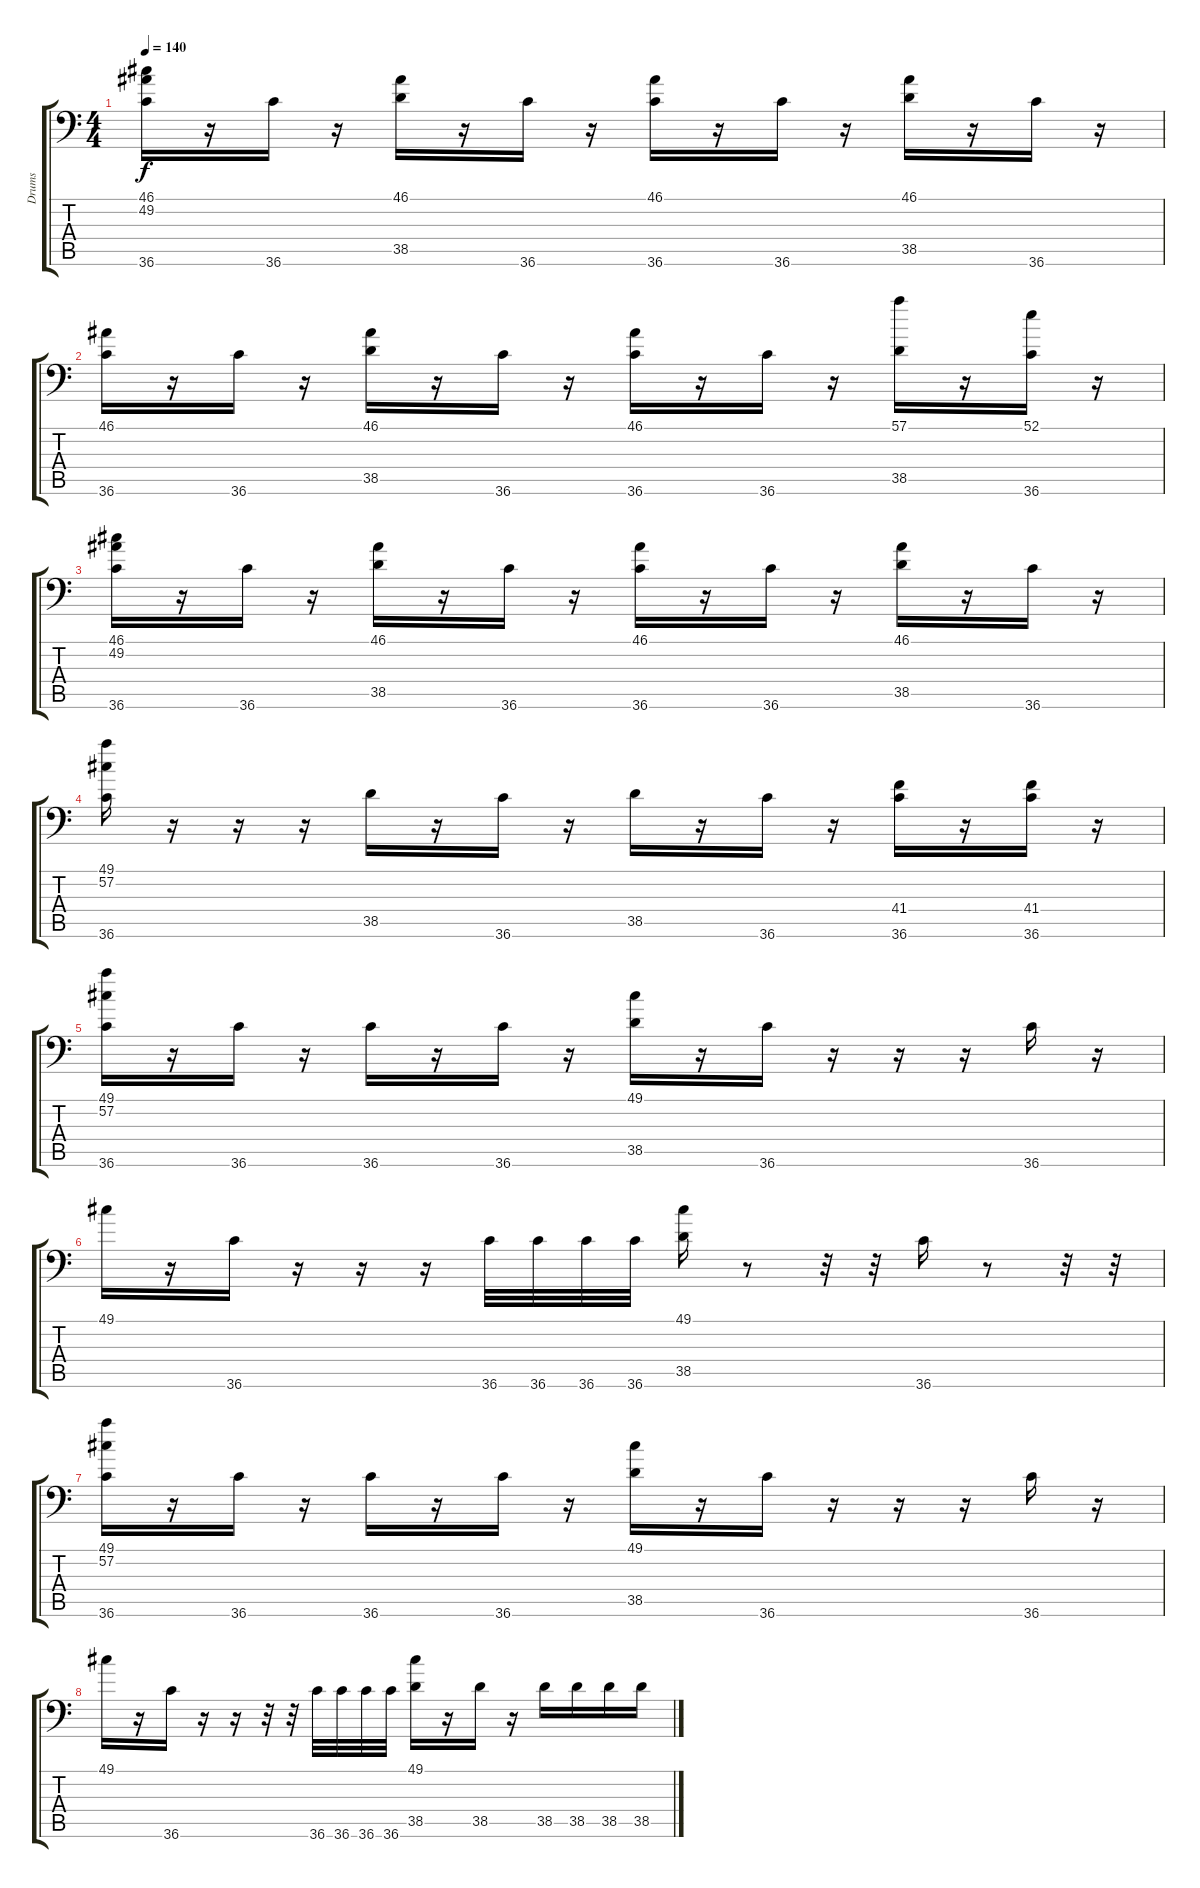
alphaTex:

\track ("Drums" "Drums") {instrument acousticgrandpiano}
\staff {score tabs}
\tuning (C-1 C-1 C-1 C-1 C-1 C-1) {hide}
\ts (4 4)
\tempo 140
\clef f4
\ks c
(46.1 49.2 36.6).16{dy f} r.16 36.6.16 r.16 (46.1 38.5).16 r.16 36.6.16 r.16 (46.1 36.6).16 r.16 36.6.16 r.16 (46.1 38.5).16 r.16 36.6.16 r.16 |
(46.1 36.6).16 r.16 36.6.16 r.16 (46.1 38.5).16 r.16 36.6.16 r.16 (46.1 36.6).16 r.16 36.6.16 r.16 (57.1 38.5).16 r.16 (52.1 36.6).16 r.16 |
(46.1 49.2 36.6).16 r.16 36.6.16 r.16 (46.1 38.5).16 r.16 36.6.16 r.16 (46.1 36.6).16 r.16 36.6.16 r.16 (46.1 38.5).16 r.16 36.6.16 r.16 |
(49.1 57.2 36.6).16 r.16 r.16 r.16 38.5.16 r.16 36.6.16 r.16 38.5.16 r.16 36.6.16 r.16 (41.4 36.6).16 r.16 (41.4 36.6).16 r.16 |
(49.1 57.2 36.6).16 r.16 36.6.16 r.16 36.6.16 r.16 36.6.16 r.16 (49.1 38.5).16 r.16 36.6.16 r.16 r.16 r.16 36.6.16 r.16 |
49.1.16 r.16 36.6.16 r.16 r.16 r.16 36.6.32 36.6.32 36.6.32 36.6.32 (49.1 38.5).16 r.8 r.32 r.32 36.6.16 r.8 r.32 r.32 |
(49.1 57.2 36.6).16 r.16 36.6.16 r.16 36.6.16 r.16 36.6.16 r.16 (49.1 38.5).16 r.16 36.6.16 r.16 r.16 r.16 36.6.16 r.16 |
49.1.16 r.16 36.6.16 r.16 r.16 r.32 r.32 36.6.32 36.6.32 36.6.32 36.6.32 (49.1 38.5).16 r.16 38.5.16 r.16 38.5.16 38.5.16 38.5.16 38.5.16
